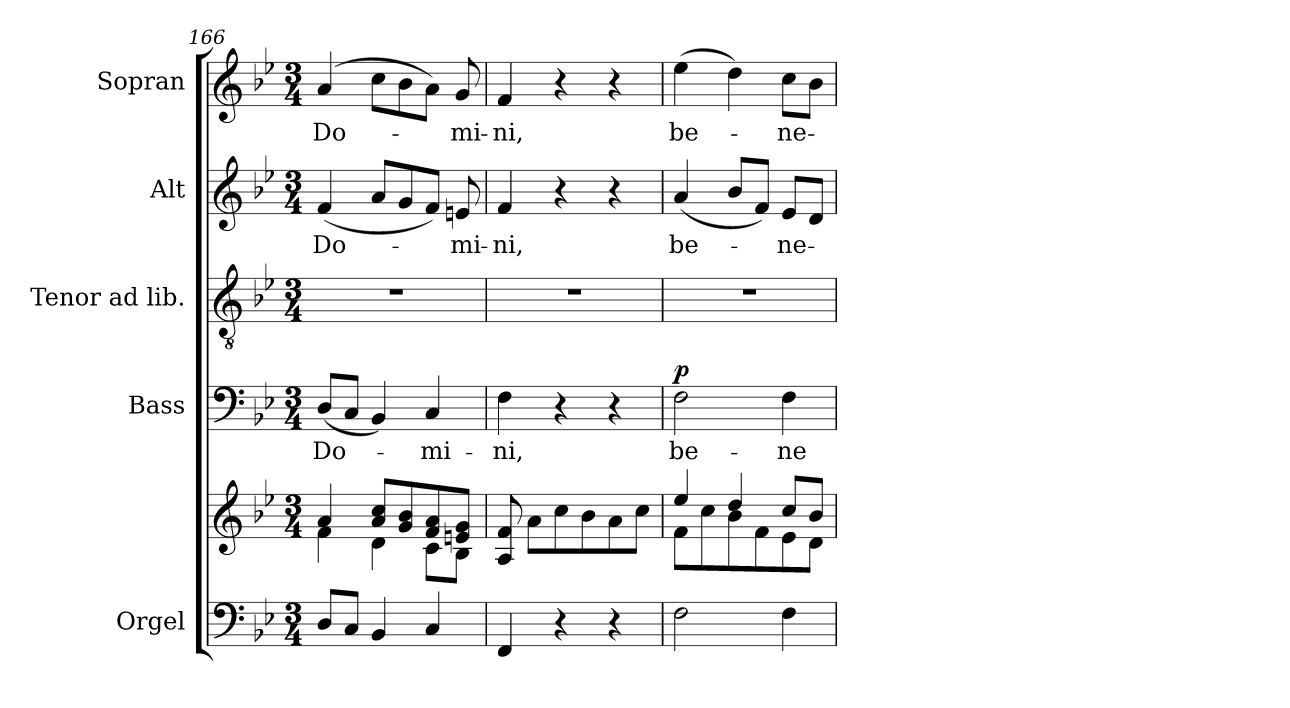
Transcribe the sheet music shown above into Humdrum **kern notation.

**kern	**kern	**kern	**text	**dynam	**kern	**kern	**text	**kern	**text
*part5	*part5	*part4	*part4	*part4	*part3	*part2	*part2	*part1	*part1
*staff6	*staff5	*staff4	*staff4	*staff4	*staff3	*staff2	*staff2	*staff1	*staff1
*I"Orgel	*	*I"Bass	*	*	*I"Tenor ad lib.	*I"Alt	*	*I"Sopran	*
*I'Org.	*	*I'B	*	*	*I'T	*I'A	*	*I'S	*
!!LO:PB:g=z
*clefF4	*clefG2	*clefF4	*	*	*clefGv2	*clefG2	*	*clefG2	*
*k[b-e-]	*k[b-e-]	*k[b-e-]	*	*	*k[b-e-]	*k[b-e-]	*	*k[b-e-]	*
*B-:	*B-:	*B-:	*	*	*B-:	*B-:	*	*B-:	*
*M3/4	*M3/4	*M3/4	*	*	*M3/4	*M3/4	*	*M3/4	*
=166	=166	=166	=166	=166	=166	=166	=166	=166	=166
*	*^	*	*	*	*	*	*	*	*
!	!	!	!	!LO:LY:b	!	!	!	!LO:LY:b	!	!LO:LY:b
8D/L	4a/	4f\	(<8D/L	Do-	.	2.r	(<4f/	Do-	(4a/	Do-
8C/J	.	.	8C/J	.	.	.	.	.	.	.
4BB-/	8a/ 8cc/L	4d\	4BB-/)	.	.	.	8a/L	.	8cc\L	.
.	8g/ 8b-/	.	.	.	.	.	8g/	.	8b-\	.
!	!	!	!	!LO:LY:b	!	!	!	!	!	!
4C/	8f/ 8a/	8c\L	4C/	-mi-	.	.	8f/J)	.	8a\J)	.
!	!	!	!	!	!	!	!	!LO:LY:b	!	!LO:LY:b
.	8en/ 8g/J	8B-\J	.	.	.	.	8en/	-mi-	8g/	-mi-
=167	=167	=167	=167	=167	=167	=167	=167	=167	=167	=167
!	!	!	!	!LO:LY:b	!	!	!	!LO:LY:b	!	!LO:LY:b
*	*v	*v	*	*	*	*	*	*	*	*
4FF/	8A/ 8f/	4F\	-ni,	.	2.r	4f/	-ni,	4f/	-ni,
.	8a\L	.	.	.	.	.	.	.	.
4r	8cc\	4r	.	.	.	4r	.	4r	.
.	8b-\	.	.	.	.	.	.	.	.
4r	8a\	4r	.	.	.	4r	.	4r	.
.	8cc\J	.	.	.	.	.	.	.	.
=168	=168	=168	=168	=168	=168	=168	=168	=168	=168
*	*^	*	*	*	*	*	*	*	*
!	!	!	!	!LO:LY:b	!LO:DY:a	!	!	!LO:LY:b	!	!LO:LY:b
2F\	4ee-/	8f\L	2F\	be-	p	2.r	(<4a/	be-	(>4ee-\	be-
.	.	8cc\	.	.	.	.	.	.	.	.
.	4dd/	8b-\	.	.	.	.	8b-/L	.	4dd\)	.
.	.	8f\	.	.	.	.	8f/J)	.	.	.
!	!	!	!	!LO:LY:b	!	!	!	!LO:LY:b	!	!LO:LY:b
4F\	8cc/L	8e-\	4F\	-ne-	.	.	8e-/L	-ne-	8cc\L	-ne-
.	8b-/J	8d\J	.	.	.	.	8d/J	.	8b-\J	.
*	*v	*v	*	*	*	*	*	*	*	*
=	=	=	=	=	=	=	=	=	=
*-	*-	*-	*-	*-	*-	*-	*-	*-	*-
